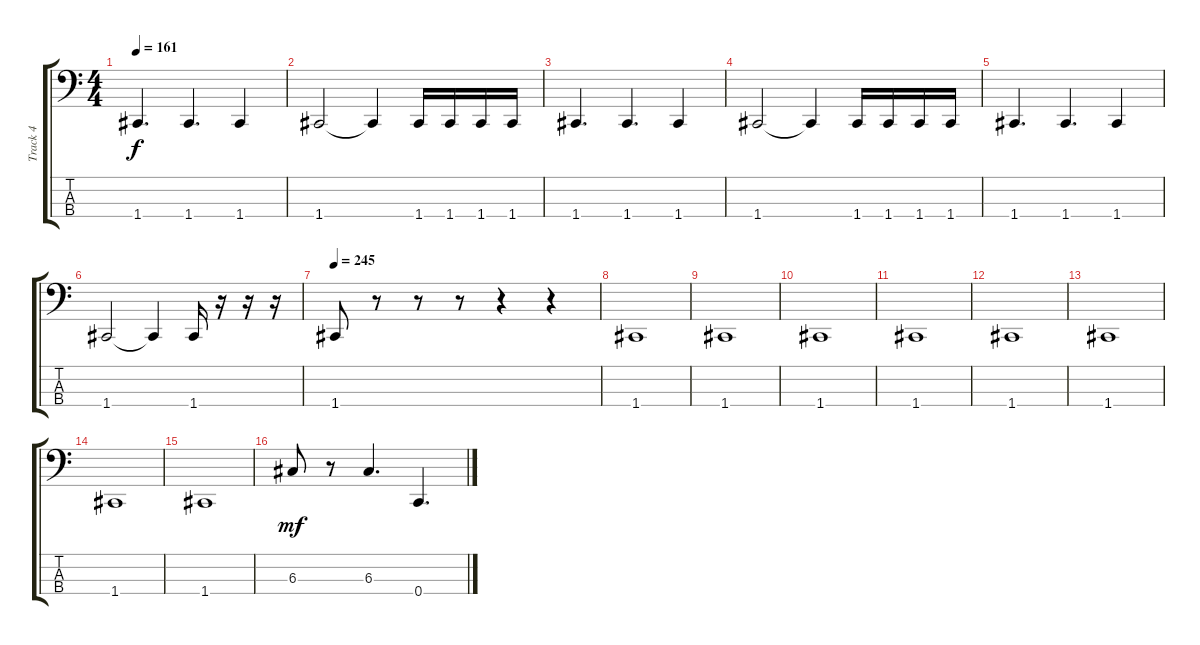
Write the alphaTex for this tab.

\track ("Track 4" "Track 4") {instrument electricbasspick}
\staff {score tabs}
\tuning (F2 C2 G1 C1) {hide}
\ts (4 4)
\tempo 161
\clef f4
\ks c
1.4.4{d dy f} 1.4.4{d} 1.4.4 |
1.4.2 1.4{t}.4 1.4.16 1.4.16 1.4.16 1.4.16 |
1.4.4{d} 1.4.4{d} 1.4.4 |
1.4.2 1.4{t}.4 1.4.16 1.4.16 1.4.16 1.4.16 |
1.4.4{d} 1.4.4{d} 1.4.4 |
1.4.2 1.4{t}.4 1.4.16 r.16 r.16 r.16 |
\tempo 245
1.4.8 r.8 r.8 r.8 r.4 r.4 |
1.4.1 |
1.4.1 |
1.4.1 |
1.4.1 |
1.4.1 |
1.4.1 |
1.4.1 |
1.4.1 |
6.3.8{dy mf} r.8 6.3.4{d} 0.4.4{d}
